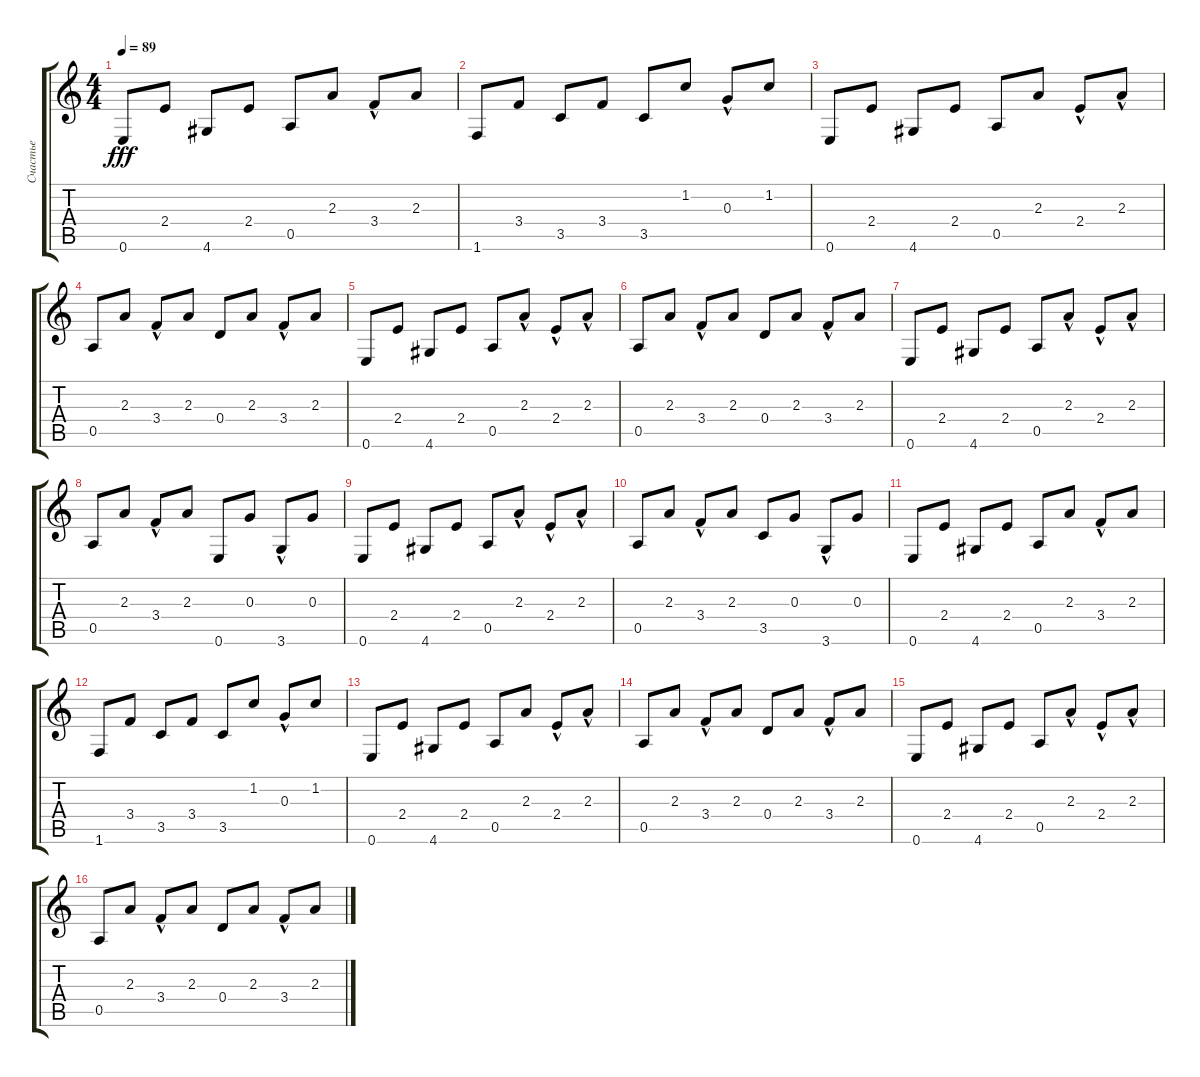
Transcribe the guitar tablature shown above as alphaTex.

\track ("Счастье" "Счастье") {instrument acousticguitarnylon}
\staff {score tabs}
\tuning (E4 B3 G3 D3 A2 E2) {hide}
\ts (4 4)
\tempo 89
\clef g2
\ks c
0.6.8{dy fff} 2.4.8 4.6.8 2.4.8 0.5.8 2.3.8 3.4{hac}.8 2.3.8 |
1.6.8 3.4.8 3.5.8 3.4.8 3.5.8 1.2.8 0.3{hac}.8 1.2.8 |
0.6.8 2.4.8 4.6.8 2.4.8 0.5.8 2.3.8 2.4{hac}.8 2.3{hac}.8 |
0.5.8 2.3.8 3.4{hac}.8 2.3.8 0.4.8 2.3.8 3.4{hac}.8 2.3.8 |
0.6.8 2.4.8 4.6.8 2.4.8 0.5.8 2.3{hac}.8 2.4{hac}.8 2.3{hac}.8 |
0.5.8 2.3.8 3.4{hac}.8 2.3.8 0.4.8 2.3.8 3.4{hac}.8 2.3.8 |
0.6.8 2.4.8 4.6.8 2.4.8 0.5.8 2.3{hac}.8 2.4{hac}.8 2.3{hac}.8 |
0.5.8 2.3.8 3.4{hac}.8 2.3.8 0.6.8 0.3.8 3.6{hac}.8 0.3.8 |
0.6.8 2.4.8 4.6.8 2.4.8 0.5.8 2.3{hac}.8 2.4{hac}.8 2.3{hac}.8 |
0.5.8 2.3.8 3.4{hac}.8 2.3.8 3.5.8 0.3.8 3.6{hac}.8 0.3.8 |
0.6.8 2.4.8 4.6.8 2.4.8 0.5.8 2.3.8 3.4{hac}.8 2.3.8 |
1.6.8 3.4.8 3.5.8 3.4.8 3.5.8 1.2.8 0.3{hac}.8 1.2.8 |
0.6.8 2.4.8 4.6.8 2.4.8 0.5.8 2.3.8 2.4{hac}.8 2.3{hac}.8 |
0.5.8 2.3.8 3.4{hac}.8 2.3.8 0.4.8 2.3.8 3.4{hac}.8 2.3.8 |
0.6.8 2.4.8 4.6.8 2.4.8 0.5.8 2.3{hac}.8 2.4{hac}.8 2.3{hac}.8 |
0.5.8 2.3.8 3.4{hac}.8 2.3.8 0.4.8 2.3.8 3.4{hac}.8 2.3.8
